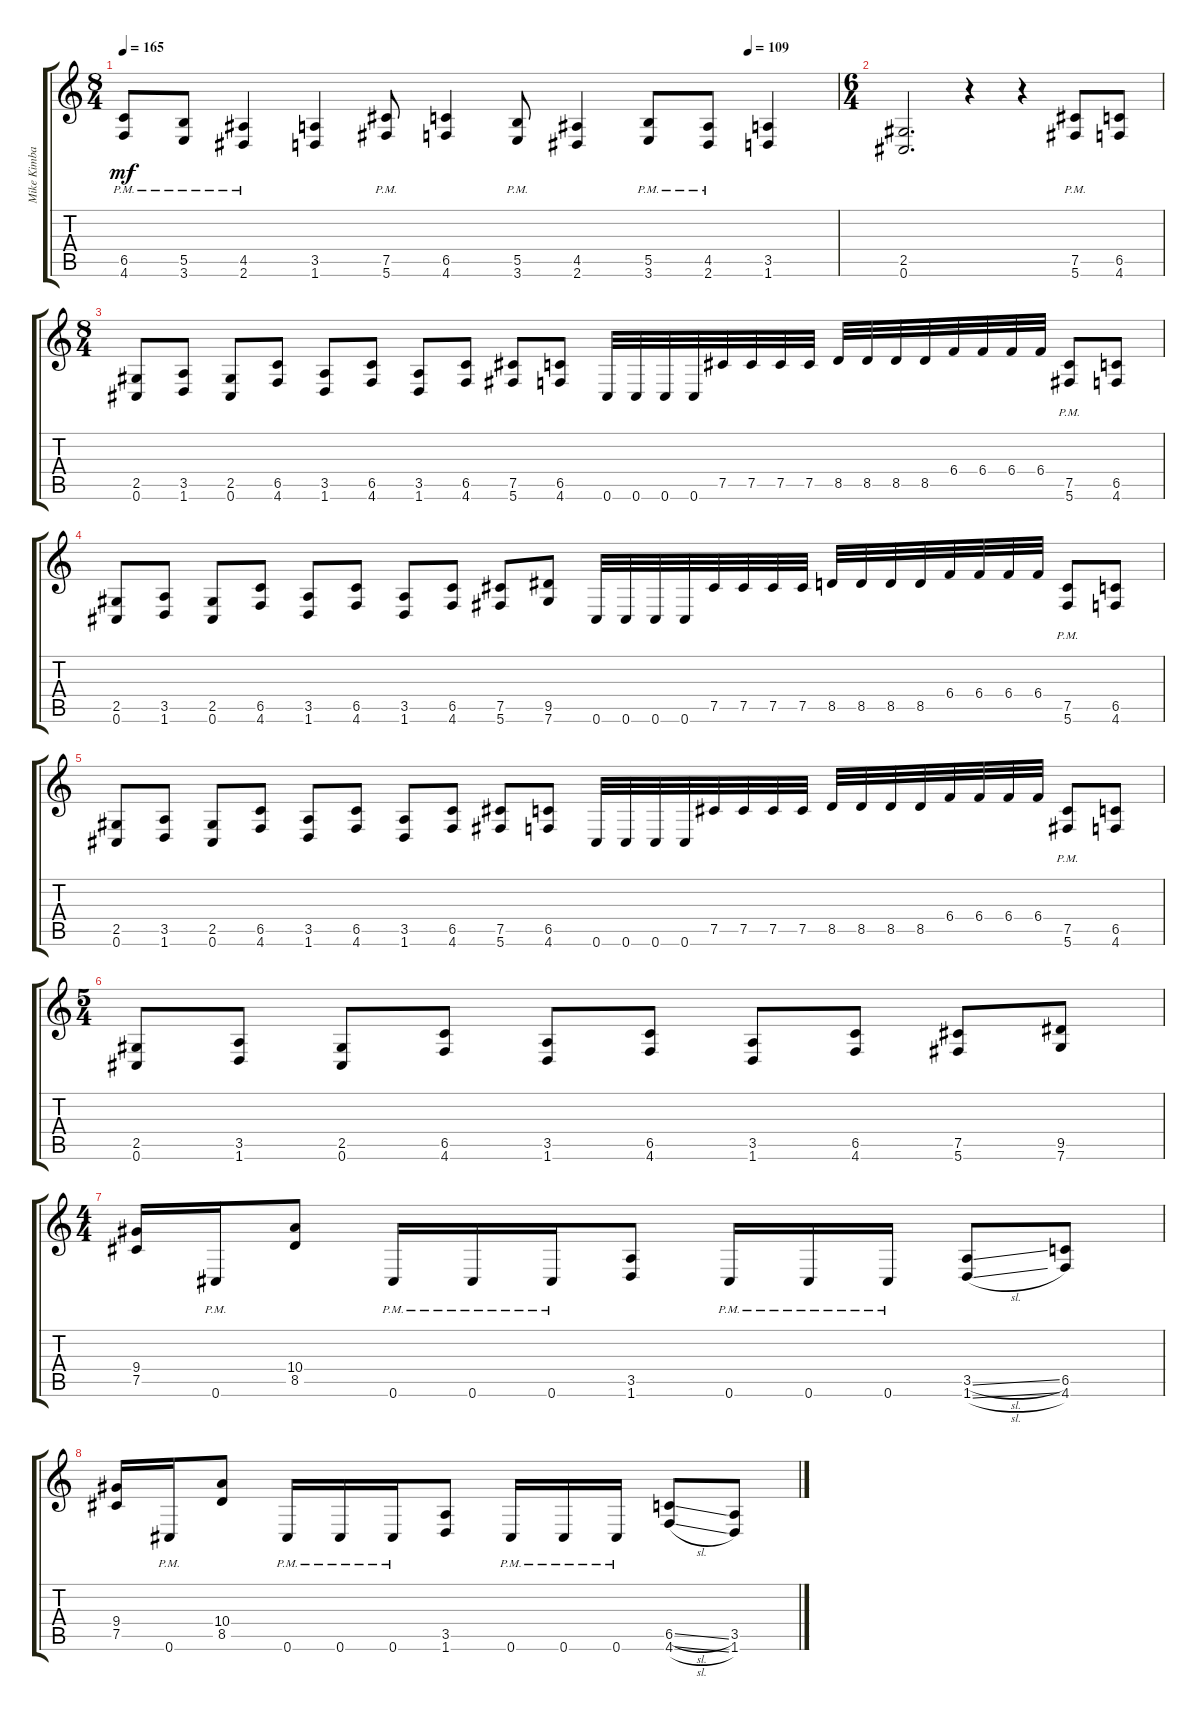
\track ("Mike Kimball" "Mike Kimba") {instrument distortionguitar}
\staff {score tabs}
\tuning (Db4 Ab3 E3 B2 Gb2 Db2) {hide}
\ts (8 4)
\tempo 165
\tempo (109 0.875)
\clef g2
\ks c
(6.5{pm} 4.6{pm}).8{dy mf} (5.5{pm} 3.6{pm}).8 (4.5{pm} 2.6{pm}).4 (3.5 1.6).4 (7.5{pm} 5.6{pm}).8 (6.5 4.6).4 (5.5{pm} 3.6{pm}).8 (4.5 2.6).4 (5.5{pm} 3.6{pm}).8 (4.5{pm} 2.6{pm}).8 (3.5 1.6).4 |
\ts (6 4)
\section ("" "")
(2.5 0.6).2{d} r.4 r.4 (7.5{pm} 5.6{pm}).8 (6.5 4.6).8 |
\ts (8 4)
(2.5 0.6).8 (3.5 1.6).8 (2.5 0.6).8 (6.5 4.6).8 (3.5 1.6).8 (6.5 4.6).8 (3.5 1.6).8 (6.5 4.6).8 (7.5 5.6).8 (6.5 4.6).8 0.6.32 0.6.32 0.6.32 0.6.32 7.5.32 7.5.32 7.5.32 7.5.32 8.5.32 8.5.32 8.5.32 8.5.32 6.4.32 6.4.32 6.4.32 6.4.32 (7.5{pm} 5.6{pm}).8 (6.5 4.6).8 |
(2.5 0.6).8 (3.5 1.6).8 (2.5 0.6).8 (6.5 4.6).8 (3.5 1.6).8 (6.5 4.6).8 (3.5 1.6).8 (6.5 4.6).8 (7.5 5.6).8 (9.5 7.6).8 0.6.32 0.6.32 0.6.32 0.6.32 7.5.32 7.5.32 7.5.32 7.5.32 8.5.32 8.5.32 8.5.32 8.5.32 6.4.32 6.4.32 6.4.32 6.4.32 (7.5{pm} 5.6{pm}).8 (6.5 4.6).8 |
(2.5 0.6).8 (3.5 1.6).8 (2.5 0.6).8 (6.5 4.6).8 (3.5 1.6).8 (6.5 4.6).8 (3.5 1.6).8 (6.5 4.6).8 (7.5 5.6).8 (6.5 4.6).8 0.6.32 0.6.32 0.6.32 0.6.32 7.5.32 7.5.32 7.5.32 7.5.32 8.5.32 8.5.32 8.5.32 8.5.32 6.4.32 6.4.32 6.4.32 6.4.32 (7.5{pm} 5.6{pm}).8 (6.5 4.6).8 |
\ts (5 4)
(2.5 0.6).8 (3.5 1.6).8 (2.5 0.6).8 (6.5 4.6).8 (3.5 1.6).8 (6.5 4.6).8 (3.5 1.6).8 (6.5 4.6).8 (7.5 5.6).8 (9.5 7.6).8 |
\ts (4 4)
\section ("" "")
(9.4 7.5).16 0.6{pm}.16 (10.4 8.5).8 0.6{pm}.16 0.6{pm}.16 0.6{pm}.16 (3.5 1.6).8 0.6{pm}.16 0.6{pm}.16 0.6{pm}.16 (3.5{sl} 1.6{sl}).8 (6.5 4.6).8 |
(9.4 7.5).16 0.6{pm}.16 (10.4 8.5).8 0.6{pm}.16 0.6{pm}.16 0.6{pm}.16 (3.5 1.6).8 0.6{pm}.16 0.6{pm}.16 0.6{pm}.16 (6.5{sl} 4.6{sl}).8 (3.5 1.6).8
